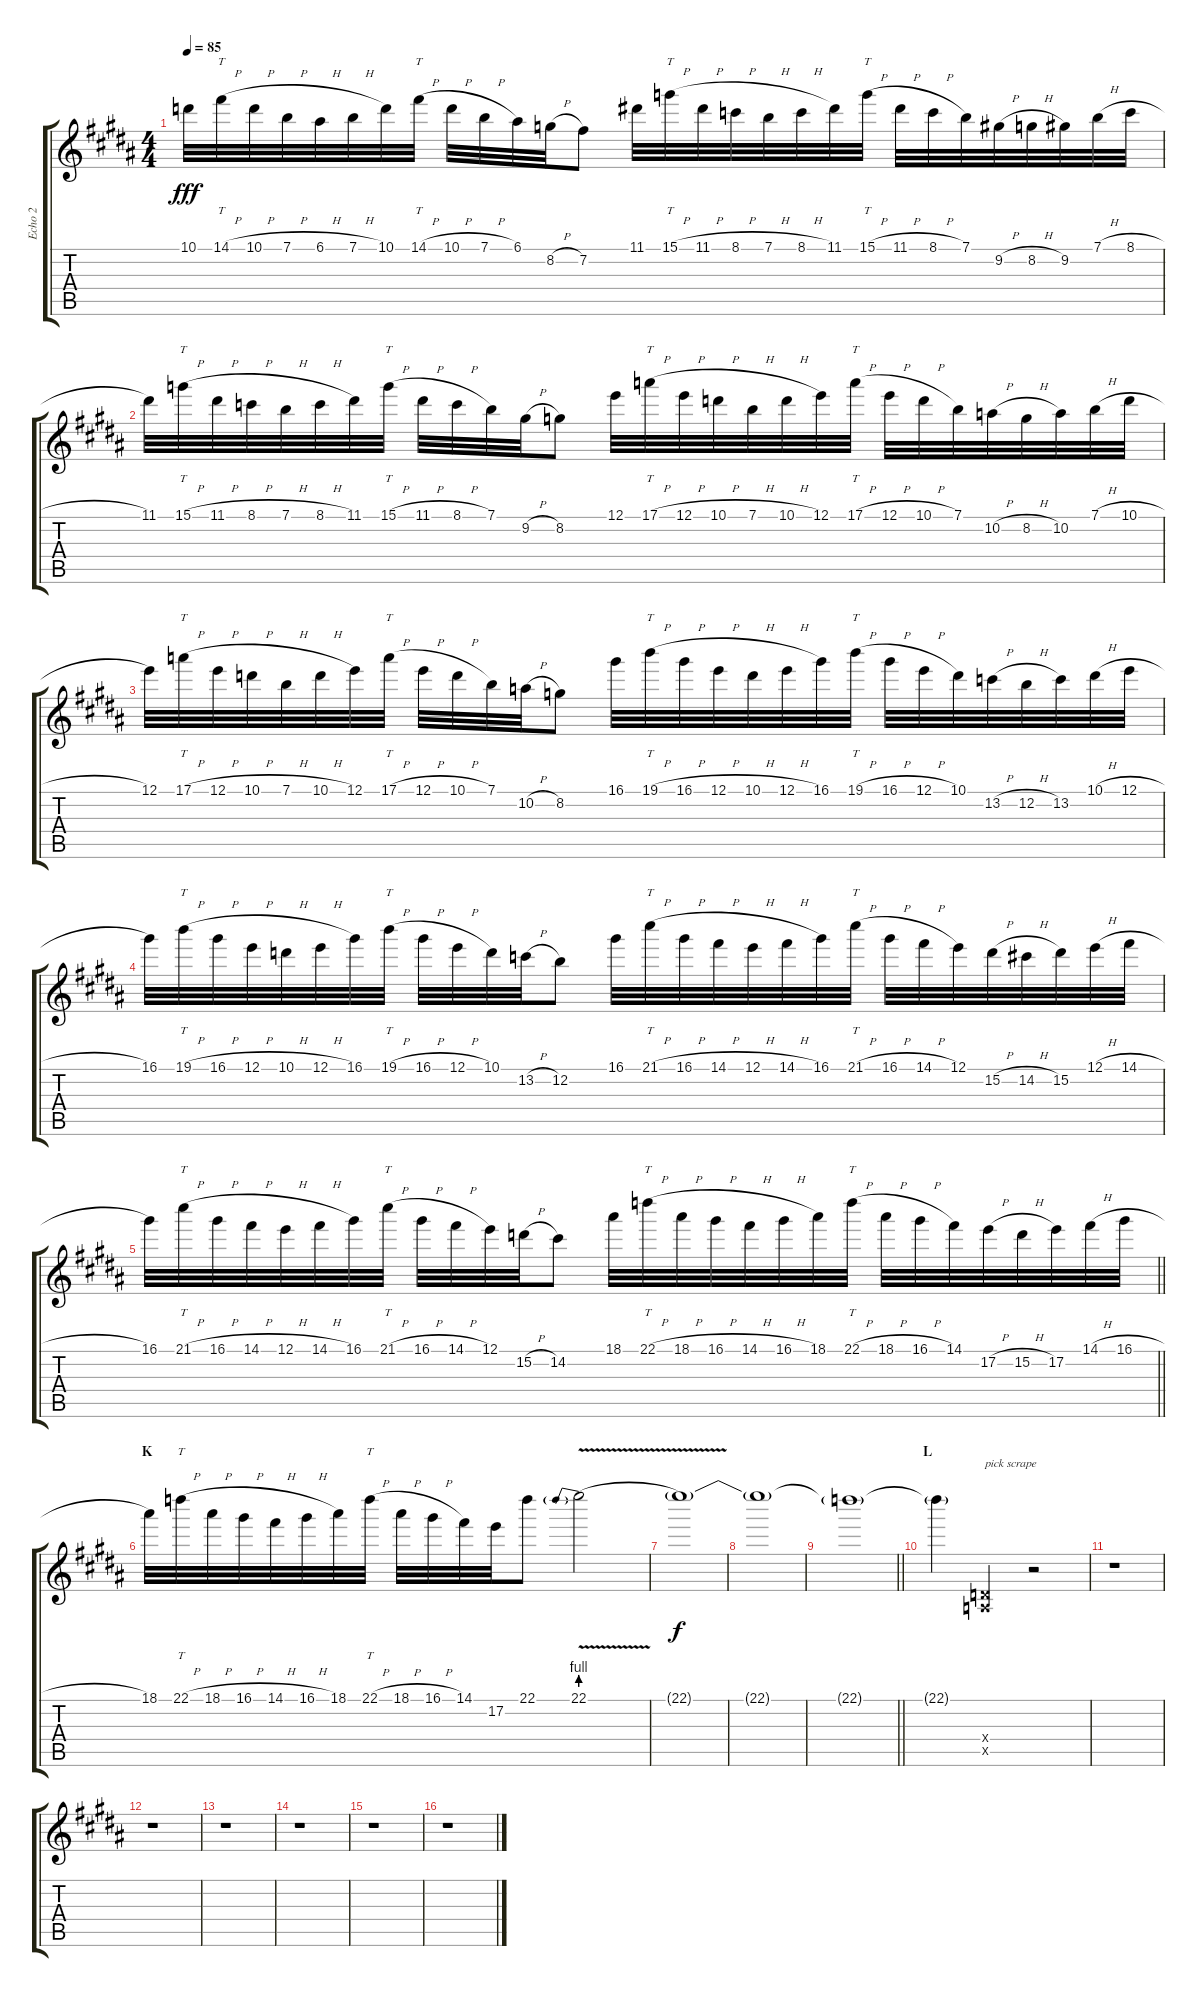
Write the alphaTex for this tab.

\track ("Echo 2" "Echo 2") {instrument distortionguitar}
\staff {score tabs}
\tuning (E4 B3 G3 D3 A2 E2) {hide}
\ts (4 4)
\tempo 85
\clef g2
\ks b
10.1.32{dy fff} 14.1{h}.32{tt} 10.1{h}.32 7.1{h}.32 6.1{h}.32 7.1{h}.32 10.1.32 14.1{h}.32{tt} 10.1{h}.32 7.1{h}.32 6.1.32 8.2{h}.32 7.2.8 11.1.32 15.1{h}.32{tt} 11.1{h}.32 8.1{h}.32 7.1{h}.32 8.1{h}.32 11.1.32 15.1{h}.32{tt} 11.1{h}.32 8.1{h}.32 7.1.32 9.2{h}.32 8.2{h}.32 9.2.32 7.1{h}.32 8.1{h}.32 |
11.1.32 15.1{h}.32{tt} 11.1{h}.32 8.1{h}.32 7.1{h}.32 8.1{h}.32 11.1.32 15.1{h}.32{tt} 11.1{h}.32 8.1{h}.32 7.1.32 9.2{h}.32 8.2.8 12.1.32 17.1{h}.32{tt} 12.1{h}.32 10.1{h}.32 7.1{h}.32 10.1{h}.32 12.1.32 17.1{h}.32{tt} 12.1{h}.32 10.1{h}.32 7.1.32 10.2{h}.32 8.2{h}.32 10.2.32 7.1{h}.32 10.1{h}.32 |
12.1.32 17.1{h}.32{tt} 12.1{h}.32 10.1{h}.32 7.1{h}.32 10.1{h}.32 12.1.32 17.1{h}.32{tt} 12.1{h}.32 10.1{h}.32 7.1.32 10.2{h}.32 8.2.8 16.1.32 19.1{h}.32{tt} 16.1{h}.32 12.1{h}.32 10.1{h}.32 12.1{h}.32 16.1.32 19.1{h}.32{tt} 16.1{h}.32 12.1{h}.32 10.1.32 13.2{h}.32 12.2{h}.32 13.2.32 10.1{h}.32 12.1{h}.32 |
16.1.32 19.1{h}.32{tt} 16.1{h}.32 12.1{h}.32 10.1{h}.32 12.1{h}.32 16.1.32 19.1{h}.32{tt} 16.1{h}.32 12.1{h}.32 10.1.32 13.2{h}.32 12.2.8 16.1.32 21.1{h}.32{tt} 16.1{h}.32 14.1{h}.32 12.1{h}.32 14.1{h}.32 16.1.32 21.1{h}.32{tt} 16.1{h}.32 14.1{h}.32 12.1.32 15.2{h}.32 14.2{h}.32 15.2.32 12.1{h}.32 14.1{h}.32 |
\barLineRight lightlight
16.1.32 21.1{h}.32{tt} 16.1{h}.32 14.1{h}.32 12.1{h}.32 14.1{h}.32 16.1.32 21.1{h}.32{tt} 16.1{h}.32 14.1{h}.32 12.1.32 15.2{h}.32 14.2.8 18.1.32 22.1{h}.32{tt} 18.1{h}.32 16.1{h}.32 14.1{h}.32 16.1{h}.32 18.1.32 22.1{h}.32{tt} 18.1{h}.32 16.1{h}.32 14.1.32 17.2{h}.32 15.2{h}.32 17.2.32 14.1{h}.32 16.1{h}.32 |
\section ("" "K")
18.1.32 22.1{h}.32{tt} 18.1{h}.32 16.1{h}.32 14.1{h}.32 16.1{h}.32 18.1.32 22.1{h}.32{tt} 18.1{h}.32 16.1{h}.32 14.1.32 17.2.32 22.1.8 22.1{be (prebend 0 4 60 4) v}.2 |
22.1{t}.1{dy f} |
22.1{t}.1 |
\barLineRight lightlight
22.1{t}.1 |
\section ("" "L")
22.1{t}.4 (0.4{x} 0.5{x}).4{txt "pick scrape"} r.2 |
r.1 |
r.1 |
r.1 |
r.1 |
r.1 |
r.1
